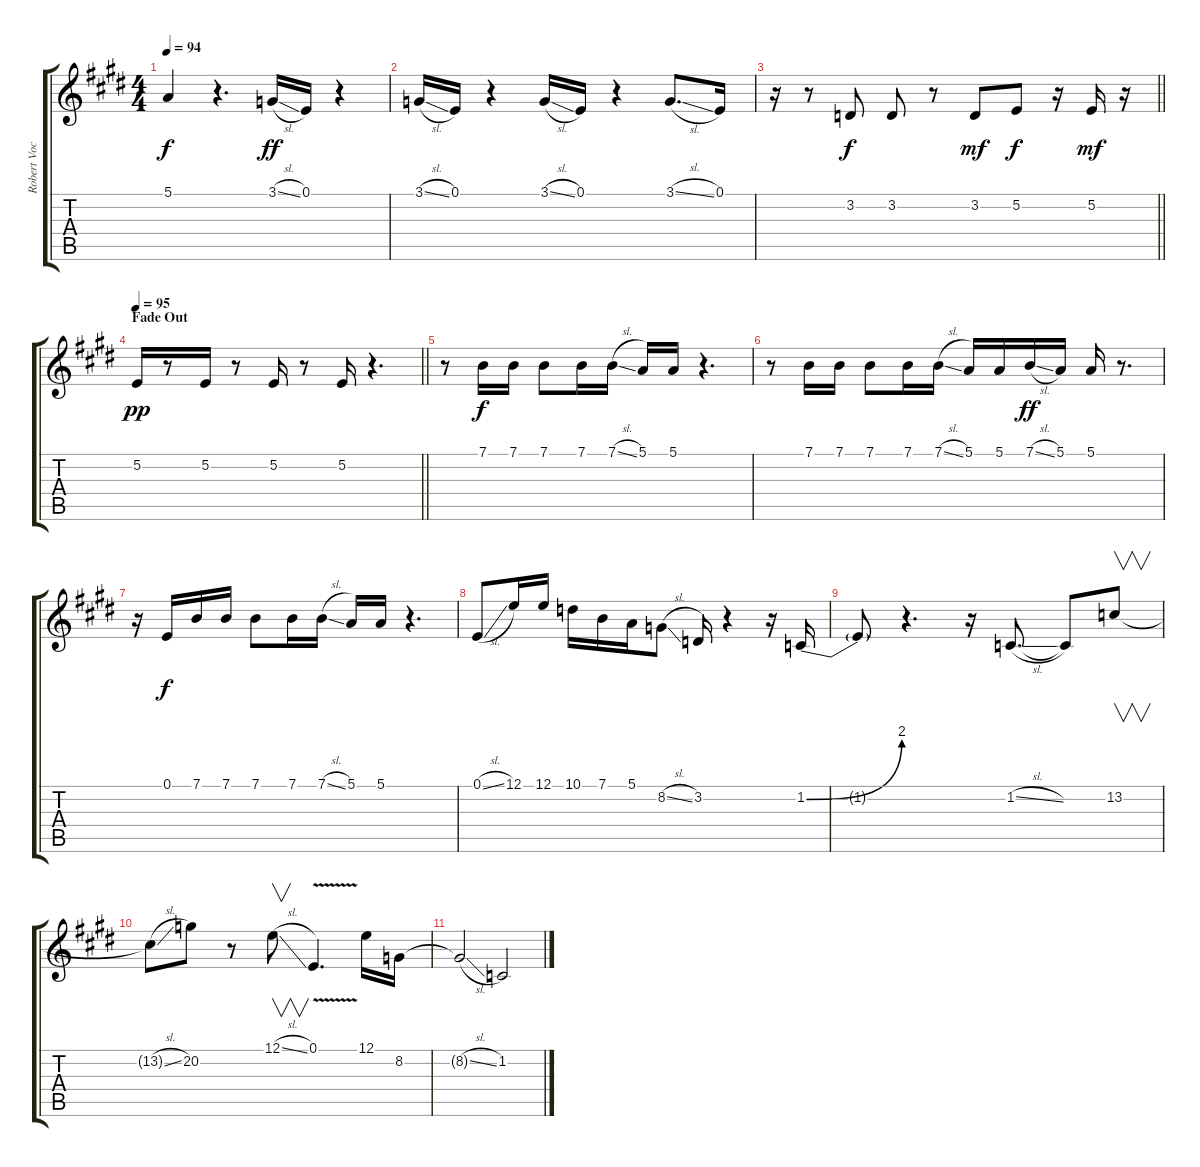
\track ("Robert Vocals" "Robert Voc") {instrument oboe}
\staff {score tabs}
\tuning (E4 B3 G3 D3 A2 E2) {hide}
\ts (4 4)
\tempo 94
\clef g2
\ks e
5.1{t}.4{dy f} r.4{d balance 12} 3.1{sl}.16{dy ff} 0.1.16 r.4 |
3.1{sl}.16 0.1.16 r.4 3.1{sl}.16{balance 2} 0.1.16 r.4 3.1{sl}.8{d balance 14} 0.1.16 |
\barLineRight lightlight
r.16{balance 0} r.8{balance 8} 3.2.8{dy f} 3.2.8 r.8 3.2.8{dy mf} 5.2.8{dy f} r.16 5.2.16{dy mf} r.16 |
\section ("" "Fade Out")
\tempo 95
\barLineRight lightlight
5.2.16{dy pp balance 14} r.8 5.2.16 r.8 5.2.16 r.8 5.2.16 r.4{d} |
r.8{balance 3} 7.1.16{dy f} 7.1.16 7.1.8 7.1.16 7.1{sl}.16 5.1.16 5.1.16 r.4{d} |
r.8{balance 12} 7.1.16 7.1.16 7.1.8 7.1.16 7.1{sl}.16 5.1.16 5.1.16 7.1{sl}.16{dy ff balance 8} 5.1.16 5.1.16 r.8{d} |
r.16 0.1.16{dy f} 7.1.16 7.1.16 7.1.8 7.1.16 7.1{sl}.16 5.1.16 5.1.16 r.4{d} |
0.1{sl}.8{volume 0} 12.1.16 12.1.16 10.1.16 7.1.16 5.1.16 8.2{sl}.8 3.2.16 r.4 r.16 1.2{be (bend 0 0 60 8)}.16 |
1.2{t}.8 r.4{d} r.16 1.2{sl}.8{d} 1.2{t}.8 13.2.8{v} |
13.2{sl t}.8 20.2.8 r.8 12.1{sl}.8{v} 0.1{v}.4{d} 12.1.16 8.2.16 |
8.2{sl t}.2 1.2.2
